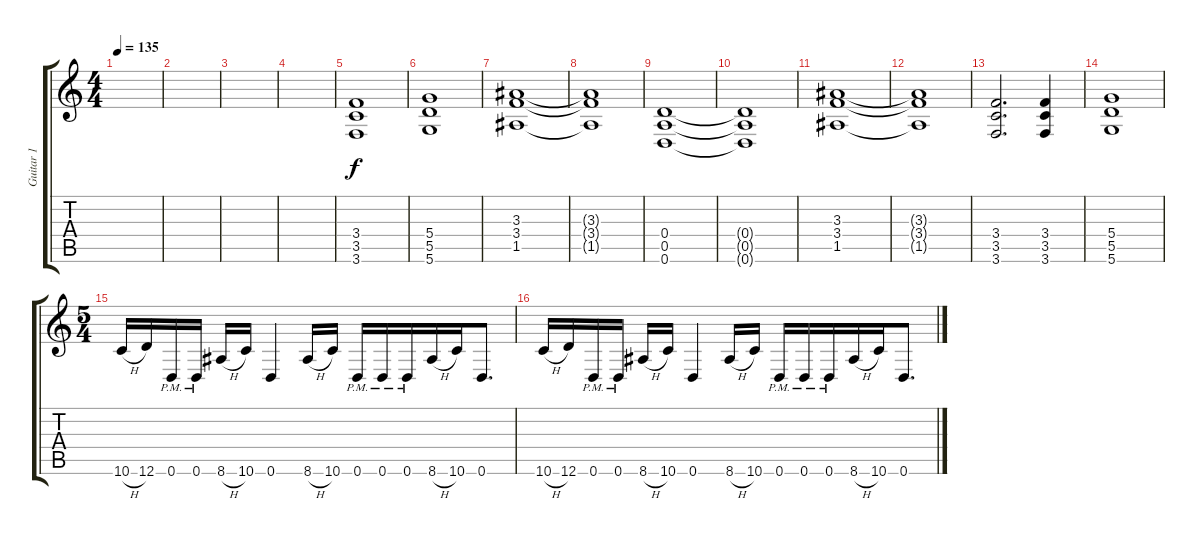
\track ("Guitar 1" "Guitar 1") {instrument distortionguitar}
\staff {score tabs}
\tuning (E4 B3 G3 D3 A2 D2) {hide}
\ts (4 4)
\tempo 135
\clef g2
\ks c
|
|
|
|
(3.4 3.5 3.6).1{instrument distortionguitar} |
(5.4 5.5 5.6).1 |
(3.3 3.4 1.5).1 |
(3.3{t} 3.4{t} 1.5{t}).1 |
(0.4 0.5 0.6).1 |
(0.4{t} 0.5{t} 0.6{t}).1 |
(3.3 3.4 1.5).1 |
(3.3{t} 3.4{t} 1.5{t}).1 |
(3.4 3.5 3.6).2{d} (3.4 3.5 3.6).4 |
(5.4 5.5 5.6).1 |
\ts (5 4)
10.6{h}.16{beam Up beam merge} 12.6.16 0.6{pm}.16{beam merge} 0.6{pm}.16 8.6{h}.16{beam merge} 10.6.16{beam merge} 0.6.4 8.6{h}.16{beam merge} 10.6.16 0.6{pm}.16{beam merge} 0.6{pm}.16 0.6{pm}.16 8.6{h}.16{beam merge} 10.6.16{beam merge} 0.6.8{d} |
10.6{h}.16{beam Up beam merge} 12.6.16 0.6{pm}.16{beam merge} 0.6{pm}.16 8.6{h}.16{beam merge} 10.6.16{beam merge} 0.6.4 8.6{h}.16{beam merge} 10.6.16 0.6{pm}.16{beam merge} 0.6{pm}.16 0.6{pm}.16 8.6{h}.16{beam merge} 10.6.16{beam merge} 0.6.8{d}
